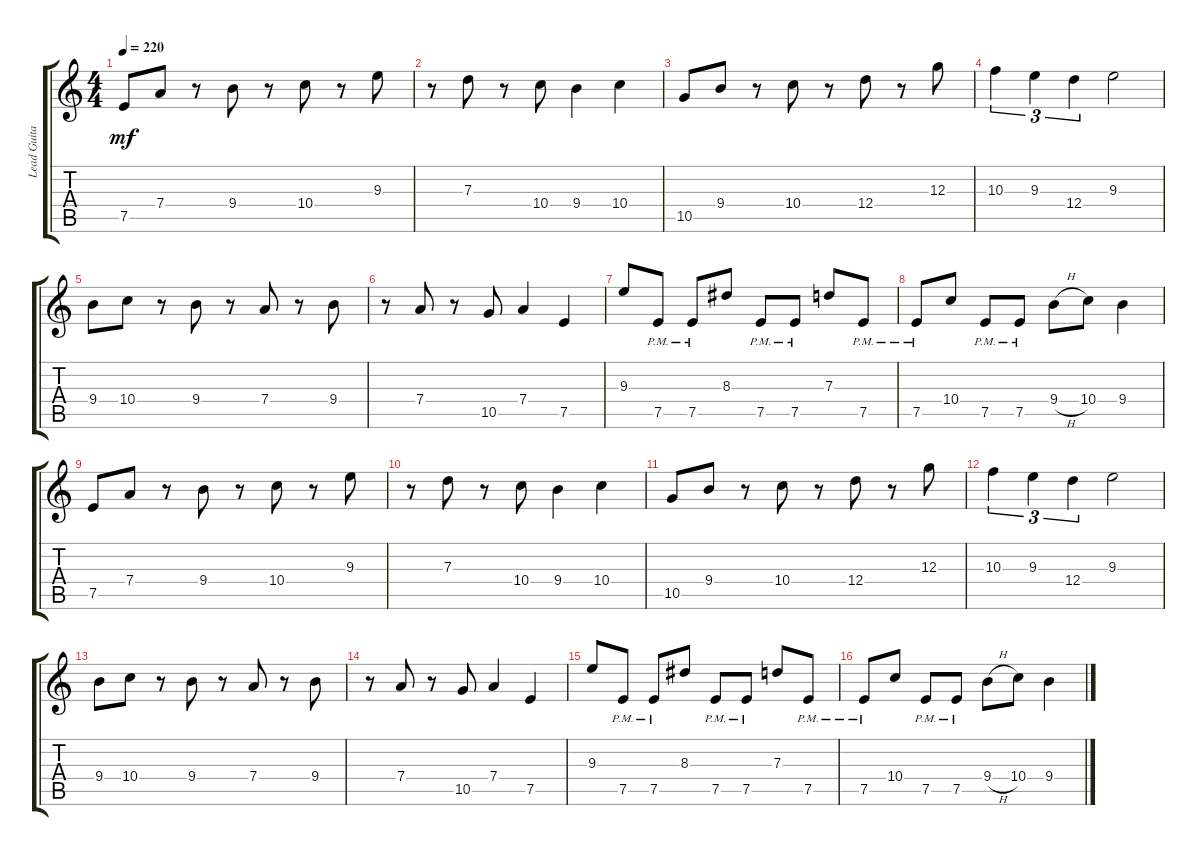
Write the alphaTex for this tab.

\track ("Lead Guitar" "Lead Guita") {instrument acousticguitarsteel}
\staff {score tabs}
\tuning (E4 B3 G3 D3 A2 E2) {hide}
\ts (4 4)
\tempo 220
\clef g2
\ks c
7.5.8{dy mf} 7.4.8 r.8 9.4.8 r.8 10.4.8 r.8 9.3.8 |
r.8 7.3.8 r.8 10.4.8 9.4.4 10.4.4 |
10.5.8 9.4.8 r.8 10.4.8 r.8 12.4.8 r.8 12.3.8 |
10.3.4{tu (3 2)} 9.3.4{tu (3 2)} 12.4.4{tu (3 2)} 9.3.2 |
9.4.8 10.4.8 r.8 9.4.8 r.8 7.4.8 r.8 9.4.8 |
r.8 7.4.8 r.8 10.5.8 7.4.4 7.5.4 |
9.3.8 7.5{pm}.8 7.5{pm}.8 8.3.8 7.5{pm}.8 7.5{pm}.8 7.3.8 7.5{pm}.8 |
7.5{pm}.8 10.4.8 7.5{pm}.8 7.5{pm}.8 9.4{h}.8 10.4.8 9.4.4 |
7.5.8 7.4.8 r.8 9.4.8 r.8 10.4.8 r.8 9.3.8 |
r.8 7.3.8 r.8 10.4.8 9.4.4 10.4.4 |
10.5.8 9.4.8 r.8 10.4.8 r.8 12.4.8 r.8 12.3.8 |
10.3.4{tu (3 2)} 9.3.4{tu (3 2)} 12.4.4{tu (3 2)} 9.3.2 |
9.4.8 10.4.8 r.8 9.4.8 r.8 7.4.8 r.8 9.4.8 |
r.8 7.4.8 r.8 10.5.8 7.4.4 7.5.4 |
9.3.8 7.5{pm}.8 7.5{pm}.8 8.3.8 7.5{pm}.8 7.5{pm}.8 7.3.8 7.5{pm}.8 |
7.5{pm}.8 10.4.8 7.5{pm}.8 7.5{pm}.8 9.4{h}.8 10.4.8 9.4.4
